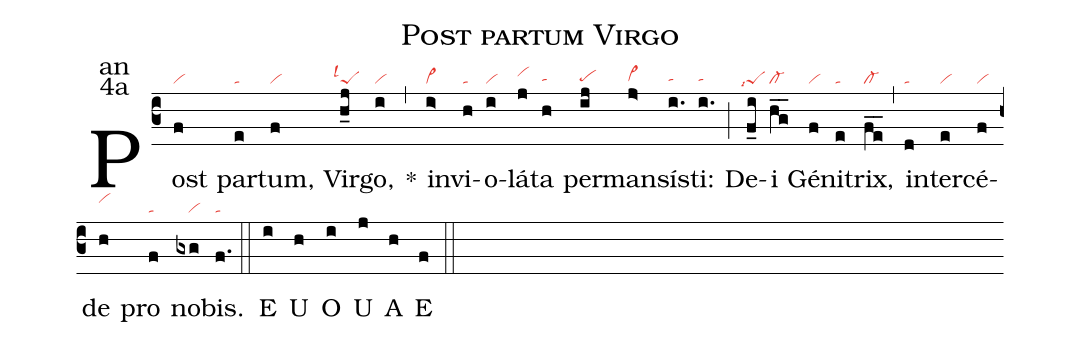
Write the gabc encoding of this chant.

name:Post partum Virgo;
office-part:an;
mode:4a;
nabc-lines:1;
%%
(c3) Post(f|vi) par(e|ta)tum,(f|vi) Vir(h_j|``peSlsl1)go,(i|vi) <sp>*</sp>(,) in(i>|vi>)vi(h|ta)o(i|vi)lá(j|vihi)ta(h|tahg) per(ij|pehg)man(j>|vi>hg)sís(i.|tahg)ti:(i.|tahg) (;) De(f_i|``peSlsi7)i(hg__|cl-) Gé(f|vi)ni(e|ta)trix,(fe__|cl-) (,) in(d|ta)ter(e|vi)cé(f|vi)de(h|vihj) pro(f|ta) no(gxg|////vi)bis.(f.|ta) (::) <eu>E(i) U(h) O(i) U(j) A(h) E(f) </eu>(::)
